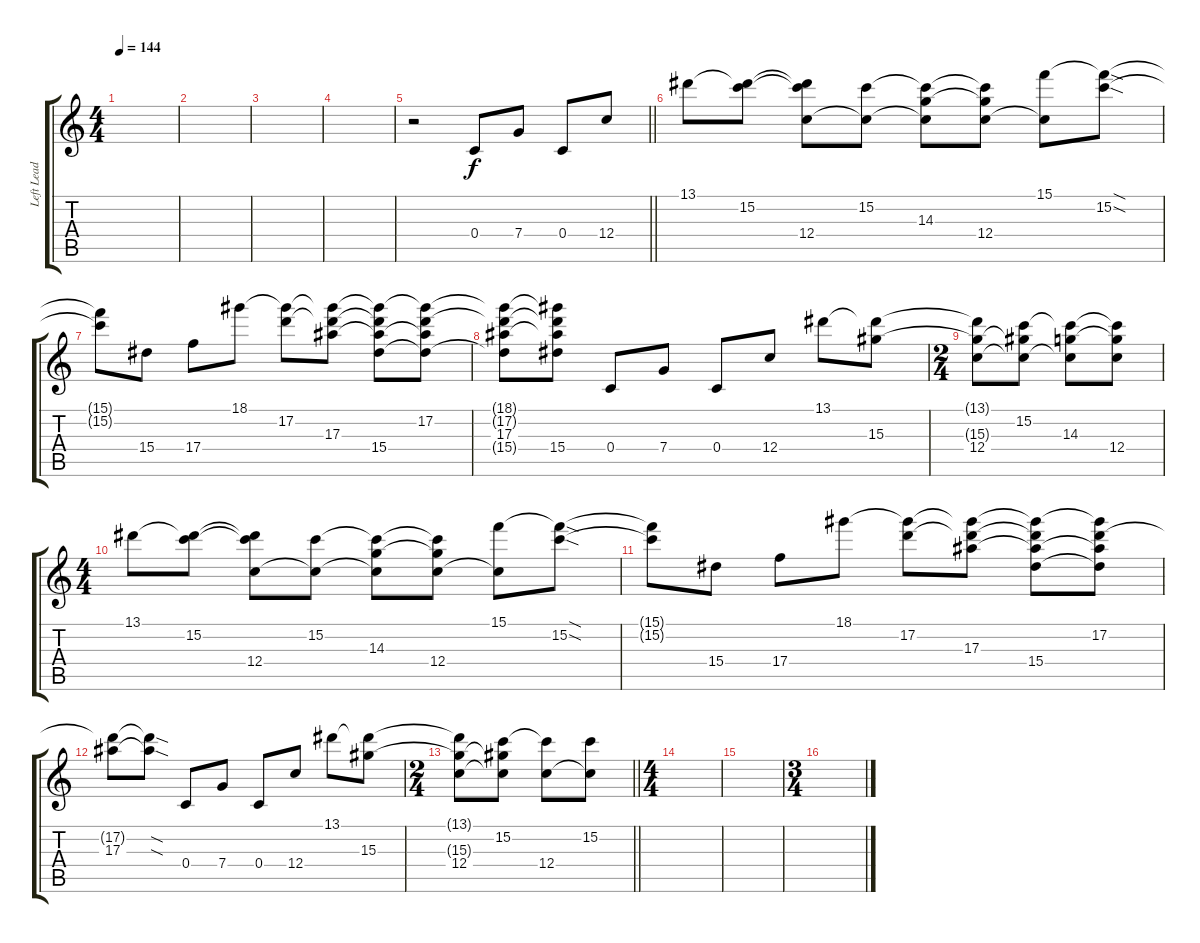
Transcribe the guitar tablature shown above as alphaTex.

\track ("Left Lead" "Left Lead") {instrument distortionguitar}
\staff {score tabs}
\tuning (D4 A3 F3 C3 G2 C2) {hide}
\ts (4 4)
\tempo 144
\clef g2
\ks c
|
|
|
|
\barLineRight lightlight
r.2 0.4.8 7.4.8 0.4.8 12.4.8 |
\section ("" "")
13.1.8 (13.1{t} 15.2).8 (13.1{t} 15.2{t} 12.4).8 (15.2 12.4{t}).8 (15.2{t} 14.3 12.4{t}).8 (15.2{t} 14.3{t} 12.4).8 (15.1 12.4{t}).8 (15.1{sod t} 15.2{sod}).8 |
(15.1{t} 15.2{t}).8 15.4.8 17.4.8 18.1.8 (18.1{t} 17.2).8 (18.1{t} 17.2{t} 17.3).8 (18.1{t} 17.2{t} 17.3{t} 15.4).8 (18.1{t} 17.2 17.3{t} 15.4{t}).8 |
(18.1{t} 17.2{t} 17.3 15.4{t}).8 (18.1{t} 17.2{t} 17.3{t} 15.4).8 0.4.8 7.4.8 0.4.8 12.4.8 13.1.8 (13.1{t} 15.3).8 |
\ts (2 4)
(13.1{t} 15.3{t} 12.4).8 (15.2 15.3{t} 12.4{t}).8 (15.2{t} 14.3 12.4{t}).8 (15.2{t} 14.3{t} 12.4).8 |
\ts (4 4)
13.1.8 (13.1{t} 15.2).8 (13.1{t} 15.2{t} 12.4).8 (15.2 12.4{t}).8 (15.2{t} 14.3 12.4{t}).8 (15.2{t} 14.3{t} 12.4).8 (15.1 12.4{t}).8 (15.1{sod t} 15.2{sod}).8 |
(15.1{t} 15.2{t}).8 15.4.8 17.4.8 18.1.8 (18.1{t} 17.2).8 (18.1{t} 17.2{t} 17.3).8 (18.1{t} 17.2{t} 17.3{t} 15.4).8 (18.1{t} 17.2 17.3{t} 15.4{t}).8 |
(17.2{t} 17.3).8 (17.2{sod t} 17.3{sod t}).8 0.4.8 7.4.8 0.4.8 12.4.8 13.1.8 (13.1{t} 15.3).8 |
\ts (2 4)
\barLineRight lightlight
(13.1{t} 15.3{t} 12.4).8 (15.2 15.3{t} 12.4{t}).8 (15.2{t} 12.4).8 (15.2 12.4{t}).8 |
\ts (4 4)
\section ("" "")
|
|
\ts (3 4)
